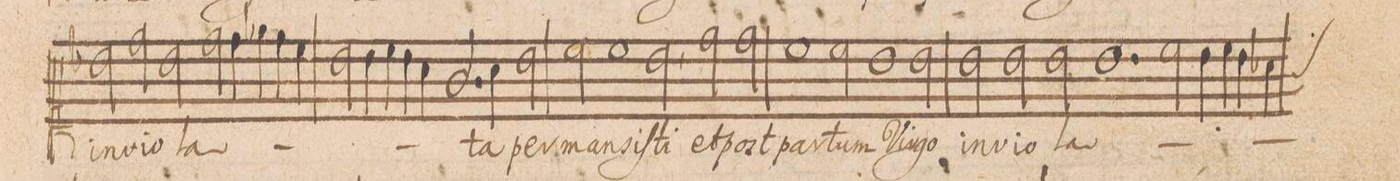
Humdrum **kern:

**kern	**text
*I"CANTVS.	*
*clefC1	*
*k[b-]	*
*M3/2	*
2b-\	in-
2dd\	-vi-
2b-\	-o-
=53-	=53-
2dd\	-la-
4dd\	.
4ee-X\	.
4dd\	.
4cc\	.
=54-	=54-
2b-\	.
4b-\	.
4cc\	.
4b-\	.
4any\	.
=55-	=55-
2.g/	.
4a\	-ta
2b-\	per-
=56-	=56-
2cc\	-man-
1cc	-si-
=57-	=57-
2b-,\	-ſti
2dd\	et
2dd\	post
=58-	=58-
1cc	par-
2cc\	-tum
=59-	=59-
1b-	Vir-
2b-\	-go
=60-	=60-
2b-\	in-
2b-\	-vi-
2b-\	-o-
=61-	=61-
1.b-	-la-
=62-	=62-
2cc\	.
4b-\	.
4cc\	.
4b-\	.
4a-X\	.
*custos:g	*
=63-	=63-
*-	*-
